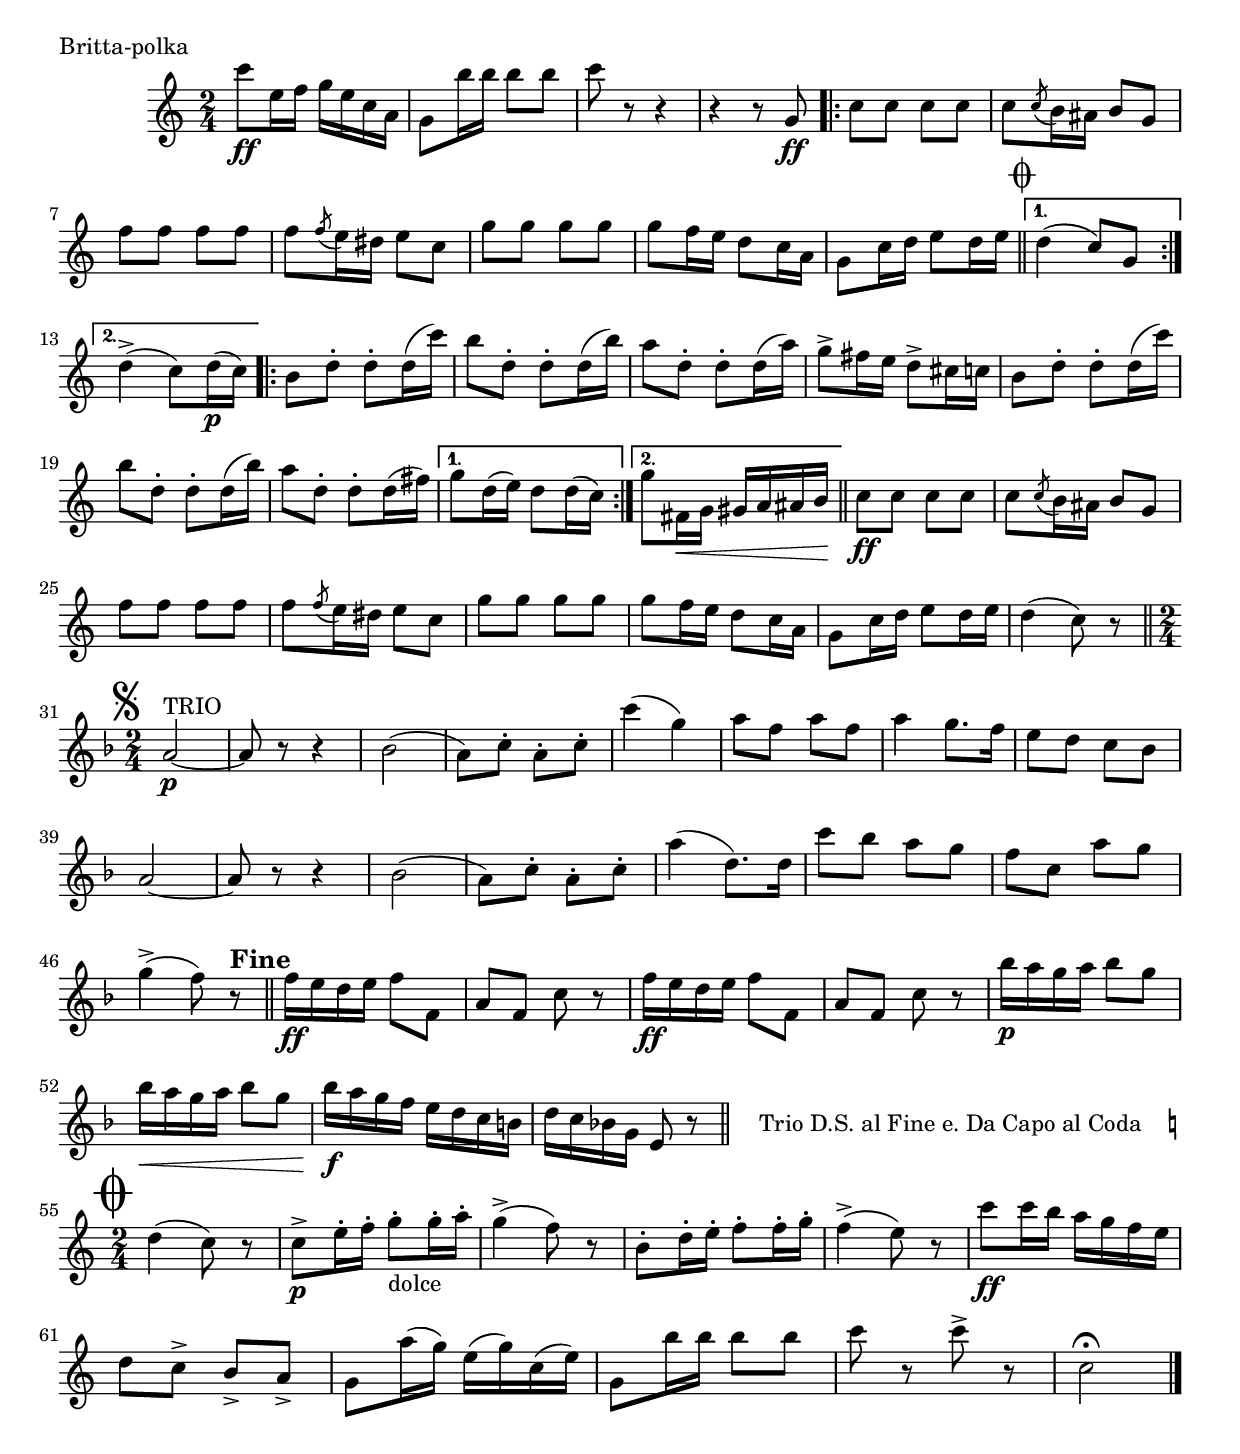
\version "2.18.0"
% When ready to include in collection:	1. Comment out top section with \Include file(s)
%					2. \midi section if present.
%Comment out from here
%{
\include "../../../Includes/Polis_format.ily"

%...to here
%}
  \score {

    % Svenska Polisens Marscher: 1. Title    
    \relative c'' { 
    	    \key c \major \time 2/4 
    	    \compressFullBarRests
    	    \set Score.markFormatter = #format-mark-box-letters
    	    \set Score.explicitKeySignatureVisibility = #begin-of-line-visible
    	    
    	    c'8\ff e,16 f g e c a |g8 b'16 b b8 b |c8 r r4 | r r8 g,\ff

    	    \repeat volta 2 {
    	    	    c8 c c c |c \acciaccatura c8 b16 ais b8 g |f' f f f 
    	    f \acciaccatura f8 e16 dis e8 c |g' g g g |g f16 e d8 c16 a
    	    g8 c16 d e8 d16 e \bar "||" 
    	    \mark \markup { \musicglyph #"scripts.coda" } }
    	    \alternative {
    	    	    {d4 (c8) g }
    	    	    {d'4-> (c8) d16\p (c) }
    	    }
    	    
    	    \repeat volta 2 {
    	    	    b8 d-. d-. d16 (c') |b8 d,-. d-. d16 (b') 
    	    	    a8 d,-. d-. d16 (a') |g8-> fis16 e d8-> cis16 c!
    	    	    b8 d-. d-. d16 (c') |b8 d,-. d-. d16 (b') 
    	    	    a8 d,-. d-. d16 (fis) }
    	    \alternative {
    	    	    {g8 d16 (e) d8 d16 (c) }
    	    	    {g'8 fis,16\< g gis a ais b\! \bar "||"}
    	    }
    	    
    	    c8\ff c c c |c \acciaccatura c8 b16 ais b8 g |f' f f f 
    	    f \acciaccatura f8 e16 dis e8 c |g' g g g |g f16 e d8 c16 a
    	    g8 c16 d e8 d16 e |d4 (c8) r \bar "||" \break
    	    
    	    \key f \major \time 2/4  
    	    \mark \markup { \musicglyph #"scripts.segno" }
    	    a2~\p^\markup {TRIO} |a8 r r4 |bes2 ( |a8) c-. a-. c-. |c'4 (g)
    	    a8 f a f |a4 g8. f16 |e8 d c bes |a2~ |a8 r r4 |bes2 ( 
    	    a8) c-. a-. c-. |a'4 (d,8.) d16 |c'8 bes a g |f c a' g 
    	    g4-> (f8) r^\markup {\bold\large "Fine"}
    	    \bar "||"
    	    
    	    f16\ff e d e f8 f, |a f c' r |f16\ff e d e f8 f, |a f c' r
    	    bes'16\p a g a bes8 g |bes16\< a g a bes8 g |bes16\f a g f e d c b
    	    d c bes! g e8 r \bar "||"
    	    
% \cadenzaOn will suppress the bar count and \stopStaff removes the staff lines.
     \cadenzaOn
    	 \stopStaff
    	   \override Staff.TimeSignature #'break-visibility = #end-of-line-invisible
    	   \set Staff.explicitClefVisibility = #end-of-line-invisible 
    	   \set Staff.explicitKeySignatureVisibility = #end-of-line-invisible 
    	   \set Staff.printKeyCancellation = ##f 
    	   
    	   \once \override TextScript.extra-offset = #'( 2 . -3.5 )
    	   s1*0^\markup { "Trio D.S. al Fine e. Da Capo al Coda" }
% Increasing the unfold counter will expand the staff-free space
          \repeat unfold 6 {
          s4 s4
          \bar "" }
% Resume bar count and show staff lines again
        \startStaff
     \cadenzaOff

% Coda on new line, use this:
     	\break
     	\once \override Score.RehearsalMark.font-size = #5
     	\mark \markup { \musicglyph #"scripts.coda" }

% The coda
	\key c \major \time 2/4
	d'4 (c8) r |c8->\p e16-. f-. g8-._\markup {dolce} g16-. a-. |g4-> (f8) r
	b,-. d16-. e-. f8-. f16-. g-. |f4-> (e8) r |c'\ff c16 b a g f e
	d8 c-> b-> a-> |g8 a'16 (g) e (g) c, (e) |g,8 b'16 b b8 b |c r c-> r 
	c,2\fermata\bar"|." %\break	    
    }%end relative
    \header {
    	    piece = "Britta-polka"
    	    composer = "H.C.Lumbye"
    	}
  }%end score
